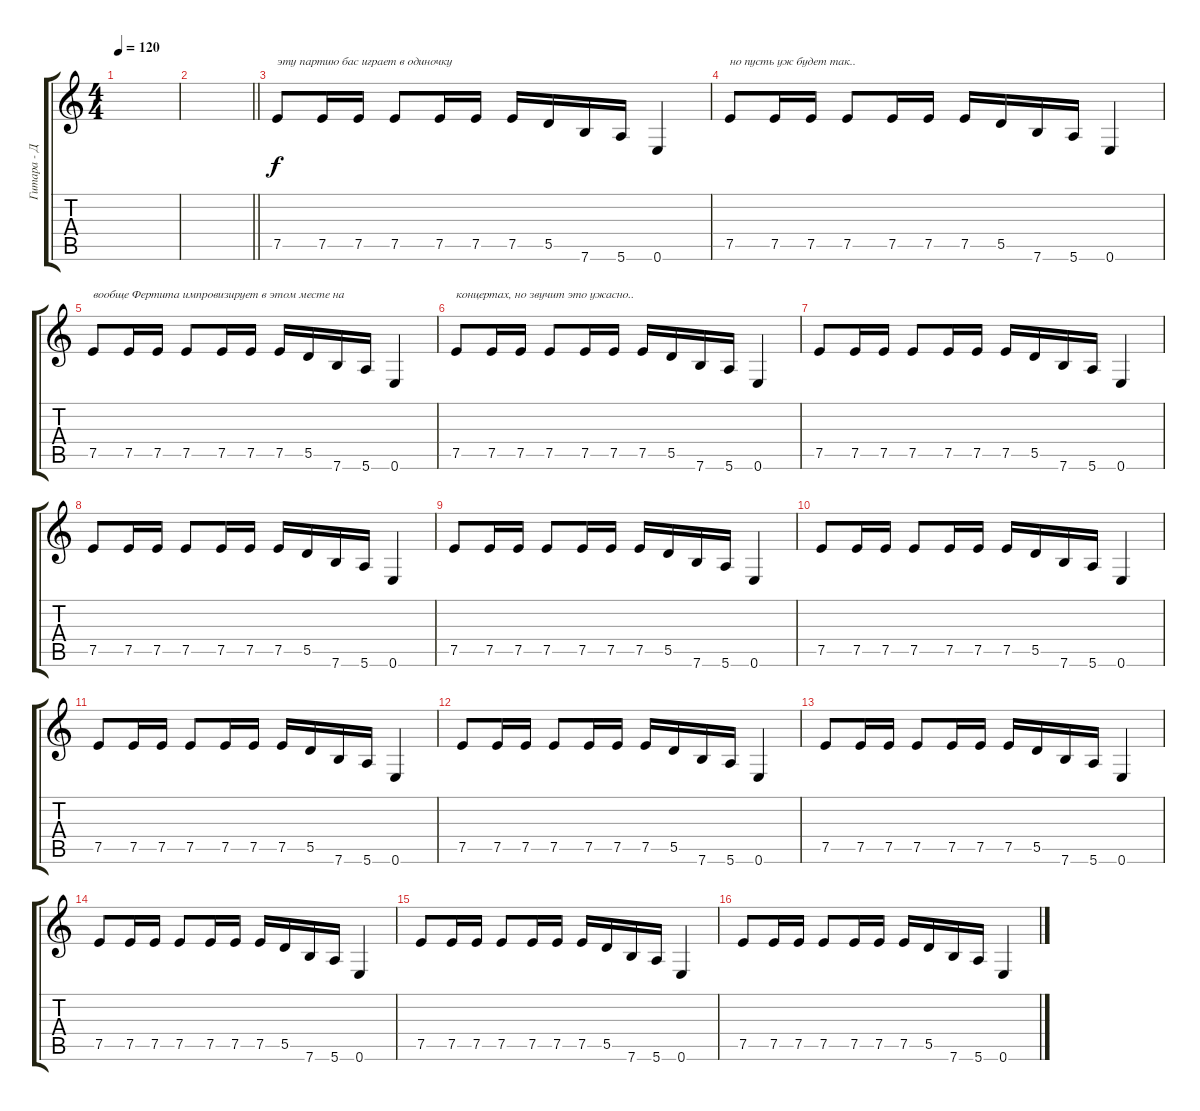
\track ("Гитара - Ден Фертита" "Гитара - Д") {instrument overdrivenguitar}
\staff {score tabs}
\tuning (E4 B3 G3 D3 A2 E2) {hide}
\ts (4 4)
\tempo 120
\clef g2
\ks c
|
\barLineRight lightlight
|
7.5.8{txt "эту партию бас играет в одиночку" volume 12} 7.5.16 7.5.16 7.5.8 7.5.16 7.5.16 7.5.16 5.5.16 7.6.16 5.6.16 0.6.4 |
7.5.8{txt "но пусть уж будет так.."} 7.5.16 7.5.16 7.5.8 7.5.16 7.5.16 7.5.16 5.5.16 7.6.16 5.6.16 0.6.4 |
7.5.8{txt "вообще Фертита импровизирует в этом месте на"} 7.5.16 7.5.16 7.5.8 7.5.16 7.5.16 7.5.16 5.5.16 7.6.16 5.6.16 0.6.4 |
7.5.8{txt "концертах, но звучит это ужасно.."} 7.5.16 7.5.16 7.5.8 7.5.16 7.5.16 7.5.16 5.5.16 7.6.16 5.6.16 0.6.4 |
7.5.8 7.5.16 7.5.16 7.5.8 7.5.16 7.5.16 7.5.16 5.5.16 7.6.16 5.6.16 0.6.4 |
7.5.8 7.5.16 7.5.16 7.5.8 7.5.16 7.5.16 7.5.16 5.5.16 7.6.16 5.6.16 0.6.4 |
7.5.8 7.5.16 7.5.16 7.5.8 7.5.16 7.5.16 7.5.16 5.5.16 7.6.16 5.6.16 0.6.4 |
7.5.8 7.5.16 7.5.16 7.5.8 7.5.16 7.5.16 7.5.16 5.5.16 7.6.16 5.6.16 0.6.4 |
7.5.8 7.5.16 7.5.16 7.5.8 7.5.16 7.5.16 7.5.16 5.5.16 7.6.16 5.6.16 0.6.4 |
7.5.8 7.5.16 7.5.16 7.5.8 7.5.16 7.5.16 7.5.16 5.5.16 7.6.16 5.6.16 0.6.4 |
7.5.8 7.5.16 7.5.16 7.5.8 7.5.16 7.5.16 7.5.16 5.5.16 7.6.16 5.6.16 0.6.4 |
7.5.8 7.5.16 7.5.16 7.5.8 7.5.16 7.5.16 7.5.16 5.5.16 7.6.16 5.6.16 0.6.4 |
7.5.8 7.5.16 7.5.16 7.5.8 7.5.16 7.5.16 7.5.16 5.5.16 7.6.16 5.6.16 0.6.4 |
7.5.8 7.5.16 7.5.16 7.5.8 7.5.16 7.5.16 7.5.16 5.5.16 7.6.16 5.6.16 0.6.4
